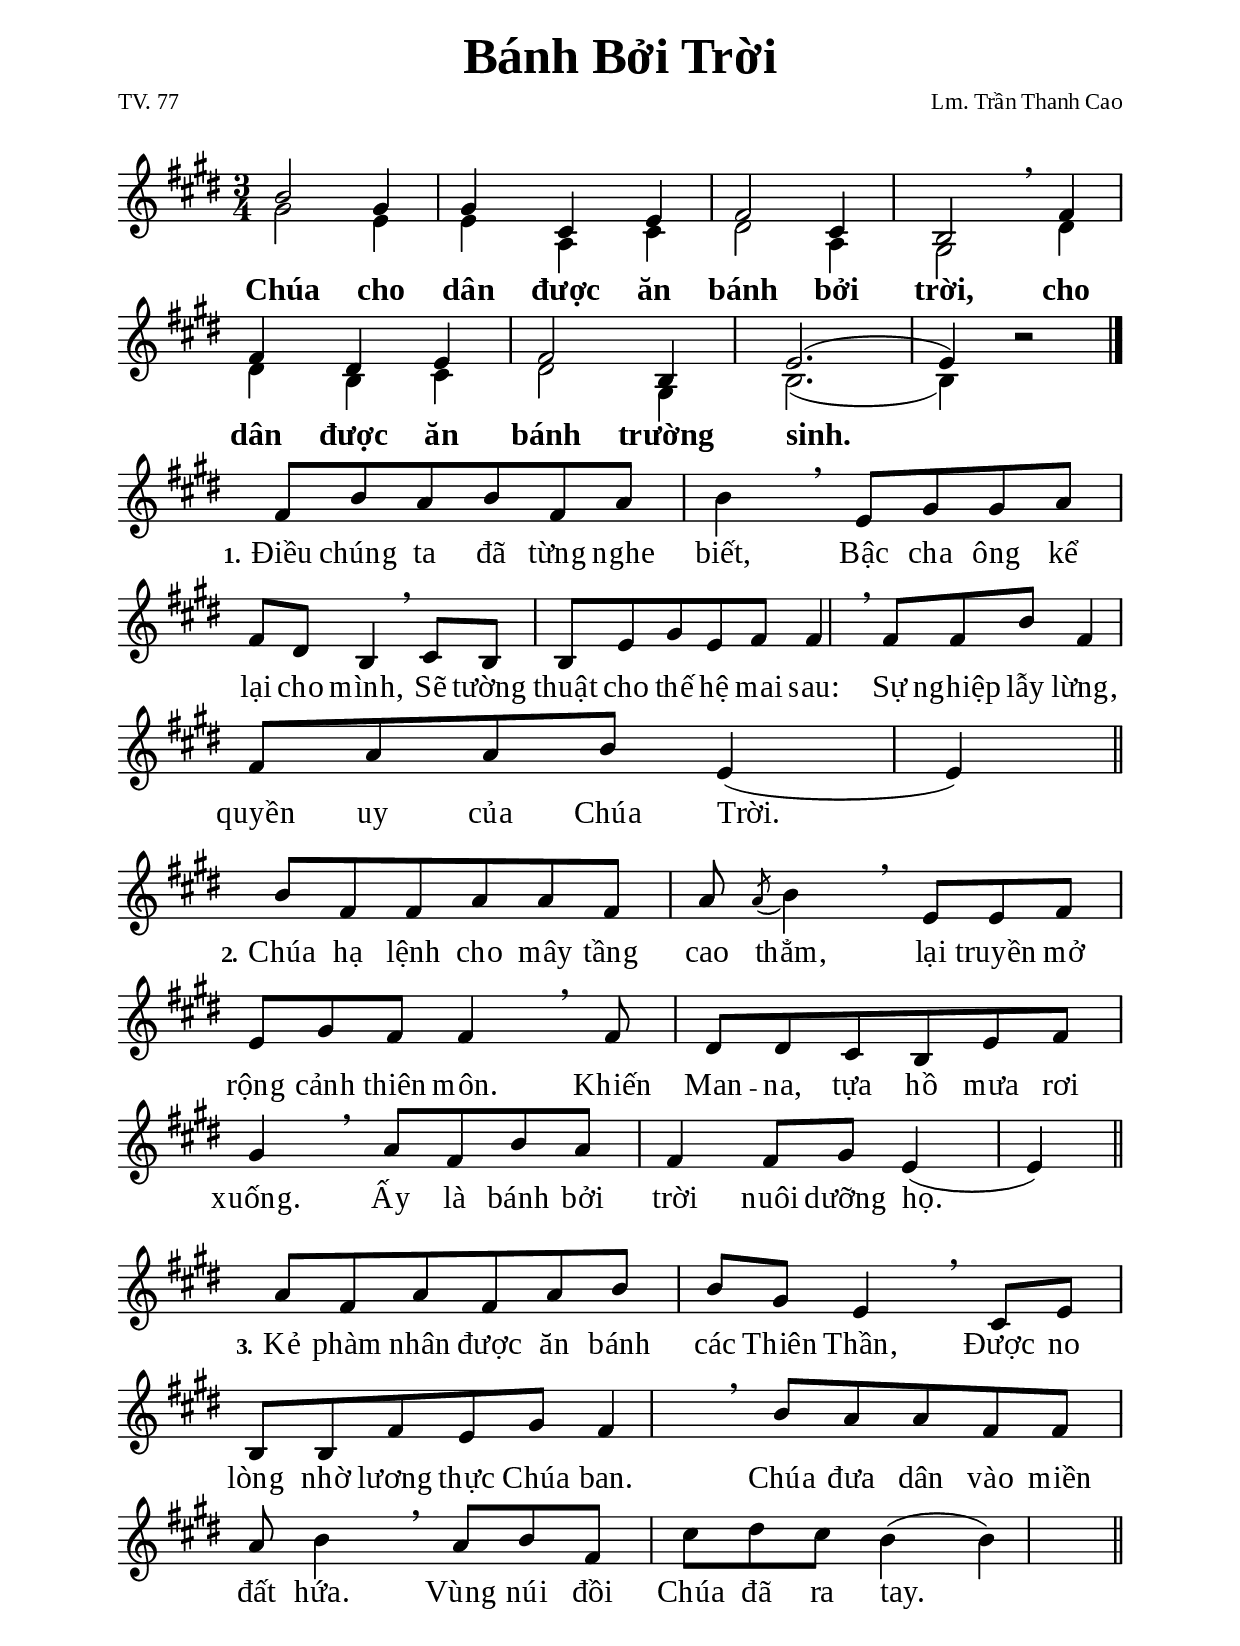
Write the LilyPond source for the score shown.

% Cài đặt chung
\version "2.20.0"
\include "english.ly"

\header {
  title = \markup { \fontsize #3 "Bánh Bởi Trời" }
  poet = "TV. 77"
  composer = "Lm. Trần Thanh Cao"
  arranger = " "
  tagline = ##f
}

\paper {
  #(set-paper-size "a4")
  top-margin = 10\mm
  bottom-margin = 10\mm
  left-margin = 20\mm
  right-margin = 20\mm
  indent = #0
  #(define fonts
    (make-pango-font-tree
      "Liberation Serif"
      "Liberation Serif"
      "Liberation Serif"
      (/ 20 20)))
  page-count = #1
}

% Nhạc điệp khúc
nhacDiepKhucSop = \relative c'' {
  b2 gs4 |
  gs cs, e |
  fs2 cs4 |
  b2 \breathe fs'4 |
  fs ds e |
  fs2 b,4 |
  e2. ( |
  e4) r2 \bar "|."
}

nhacDiepKhucBass = \relative c'' {
  gs2 e4 |
  e a, cs |
  ds2 a4 |
  gs2 ds'4 |
  ds b cs |
  ds2 gs,4 |
  b2. ( |
  b4) r2
}

% Nhạc phiên khúc
nhacPhienKhucMot = \relative c' {
  fs8 b a b fs a b4 \breathe
  e,8 gs gs a fs ds b4 \breathe
  cs8 b b e gs e fs fs4 \breathe
  fs8 fs b fs4 fs8 a a b e,4 (e) \bar "||"
}

nhacPhienKhucHai = \relative c'' {
  b8 fs fs a a fs a \acciaccatura a8 b4 \breathe
  e,8 e fs e gs fs fs4 \breathe
  fs8 ds ds cs b e fs gs4 \breathe
  a8 fs b a fs4 fs8 gs e4 (e) \bar "||"
}

nhacPhienKhucBa = \relative c'' {
  a8 fs a fs a b b gs e4 \breathe
  cs8 e b b fs' e gs fs4 \breathe
  b8 a a fs fs a b4 \breathe
  a8 b fs cs' ds cs b4 (b) \bar "||"
}

% Lời điệp khúc
loiDiepKhuc = \lyricmode {
  Chúa cho dân được ăn bánh bởi trời,
  cho dân được ăn bánh trường sinh.
}

% Lời phiên khúc
loiPhienKhucMot = \lyricmode {
  \set stanza = #"1."
  Điều chúng ta đã từng nghe biết,
  Bậc cha ông kể lại cho mình,
  Sẽ tường thuật cho thế hệ mai sau:
  Sự nghiệp lẫy lừng, quyền uy của Chúa Trời.
}

loiPhienKhucHai = \lyricmode {
  \set stanza = #"2."
  Chúa hạ lệnh cho mây tầng cao thẳm,
  lại truyền mở rộng cảnh thiên môn.
  Khiến Man -- na, tựa hồ mưa rơi xuống.
  Ấy là bánh bởi trời nuôi dưỡng họ.
}

loiPhienKhucBa = \lyricmode {
  \set stanza = #"3."
  Kẻ phàm nhân được ăn bánh các Thiên Thần,
  Được no lòng nhờ lương thực Chúa ban.
  Chúa đưa dân vào miền đất hứa.
  Vùng núi đồi Chúa đã ra tay.
}


% Dàn trang
\score {
  \new ChoirStaff <<
    \new Staff = diepKhuc \with {
        \consists "Merge_rests_engraver"
        \magnifyStaff #(magstep +1)
      }
      <<
      \new Voice = beSop {
        \voiceOne \key e \major \time 3/4 \nhacDiepKhucSop
      }
      \new Voice = beBas {
        \voiceTwo \key e \major \time 3/4 \nhacDiepKhucBass
      }
    >>
    \new Lyrics \lyricsto beSop \loiDiepKhuc
  >>
  \layout {
    \override Lyrics.LyricText.font-series = #'bold
    \override Lyrics.LyricText.font-size = #+3
    \override Lyrics.LyricSpace.minimum-distance = #3.5
    \override Score.BarNumber.break-visibility = ##(#f #f #f)
    \override Score.SpacingSpanner.uniform-stretching = ##t
  }
}

\score {
  \new ChoirStaff <<
    \new Staff = phienKhuc \with {
        \magnifyStaff #(magstep +1)
      }
      <<
      \new Voice = beSop {
        \key e \major \time 3/4 \nhacPhienKhucMot
      }
    >>
    \new Lyrics \lyricsto beSop \loiPhienKhucMot
  >>
  \layout {
    \override Staff.TimeSignature.transparent = ##t
    \override Lyrics.LyricText.font-size = #+3
    \override Lyrics.LyricSpace.minimum-distance = #0.5
    \override Score.BarNumber.break-visibility = ##(#f #f #f)
    \override Score.SpacingSpanner.uniform-stretching = ##t
    \set Score.barAlways = ##t
    \set Score.defaultBarType = ""
  } 
}

\score {
  \new ChoirStaff <<
    \new Staff = phienKhuc \with {
        \magnifyStaff #(magstep +1)
      }
      <<
      \new Voice = beSop {
        \key e \major \time 3/4 \nhacPhienKhucHai
      }
    >>
    \new Lyrics \lyricsto beSop \loiPhienKhucHai
  >>
  \layout {
    \override Staff.TimeSignature.transparent = ##t
    \override Lyrics.LyricText.font-size = #+3
    \override Lyrics.LyricSpace.minimum-distance = #0.5
    \override Score.BarNumber.break-visibility = ##(#f #f #f)
    \override Score.SpacingSpanner.uniform-stretching = ##t
    \set Score.barAlways = ##t
    \set Score.defaultBarType = ""
  } 
}

\score {
  \new ChoirStaff <<
    \new Staff = phienKhuc \with {
        \magnifyStaff #(magstep +1)
      }
      <<
      \new Voice = beSop {
        \key e \major \time 3/4 \nhacPhienKhucBa
      }
    >>
    \new Lyrics \lyricsto beSop \loiPhienKhucBa
  >>
  \layout {
    \override Staff.TimeSignature.transparent = ##t
    \override Lyrics.LyricText.font-size = #+3
    \override Lyrics.LyricSpace.minimum-distance = #0.5
    \override Score.BarNumber.break-visibility = ##(#f #f #f)
    \override Score.SpacingSpanner.uniform-stretching = ##t
    \set Score.barAlways = ##t
    \set Score.defaultBarType = ""
  } 
}
